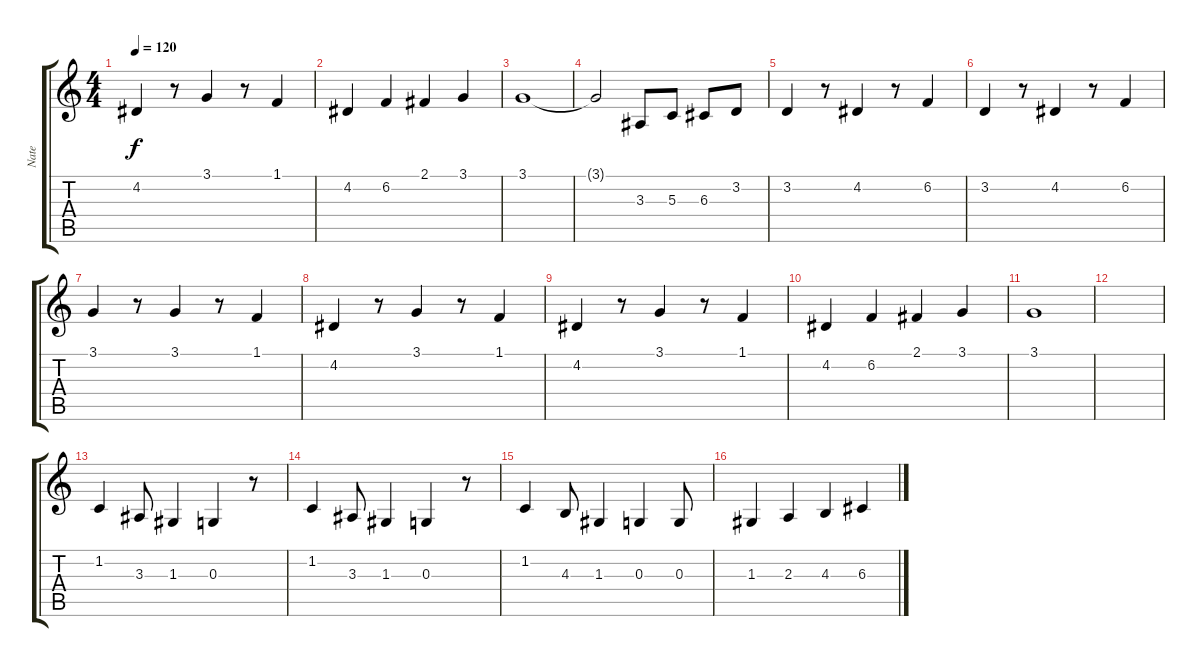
\track ("Nate " "Nate ") {instrument bassoon}
\staff {score tabs}
\tuning (E4 B3 G3 D3 A2 E2) {hide}
\ts (4 4)
\tempo 120
\clef g2
\ks c
4.2.4{dy f} r.8 3.1.4 r.8 1.1.4 |
4.2.4 6.2.4 2.1.4 3.1.4 |
3.1.1 |
3.1{t}.2 3.3.8 5.3.8 6.3.8 3.2.8 |
3.2.4 r.8 4.2.4 r.8 6.2.4 |
3.2.4 r.8 4.2.4 r.8 6.2.4 |
3.1.4 r.8 3.1.4 r.8 1.1.4 |
4.2.4 r.8 3.1.4 r.8 1.1.4 |
4.2.4 r.8 3.1.4 r.8 1.1.4 |
4.2.4 6.2.4 2.1.4 3.1.4 |
3.1.1 |
|
1.2.4 3.3.8 1.3.4 0.3.4 r.8 |
1.2.4 3.3.8 1.3.4 0.3.4 r.8 |
1.2.4 4.3.8 1.3.4 0.3.4 0.3.8 |
1.3.4 2.3.4 4.3.4 6.3.4
